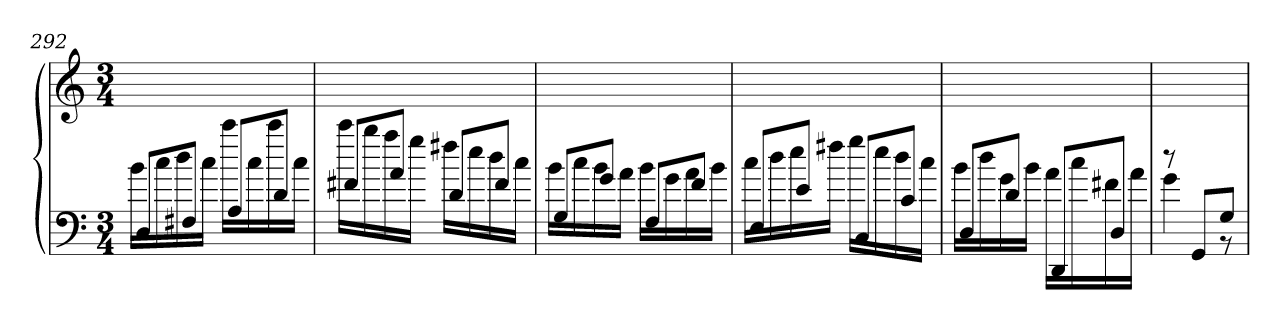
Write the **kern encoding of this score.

**kern	**kern
*part1	*part1
*staff2	*staff1
*clefF4	*clefG2
*k[]	*k[]
*M3/4	*M3/4
=292	=292
*^	*
8DL	16bLL	2ryy
.	16cc	.
8F#XJ	16dd	.
.	16ccJJ	.
8AL	16cccLL	.
.	16cc	.
8dJ	16ccc	.
.	16ccJJ	.
=293	=293	=293
8f#XL	16cccLL	2ryy
.	16bb	.
8aJ	16aa	.
.	16ggJJ	.
8dL	16ff#XLL	.
.	16ee	.
8f#J	16dd	.
.	16ccJJ	.
=294	=294	=294
8GL	16bLL	2ryy
.	16cc	.
8gJ	16b	.
.	16aJJ	.
8FL	16bLL	.
.	16g	.
8fJ	16a	.
.	16bJJ	.
=295	=295	=295
8EL	16ccLL	2ryy
.	16dd	.
8eJ	16ee	.
.	16ff#XJJ	.
8CL	16ggLL	.
.	16ee	.
8cJ	16dd	.
.	16ccJJ	.
=296	=296	=296
8DL	16bLL	2ryy
.	16dd	.
8dJ	16g	.
.	16bJJ	.
8DDL	16aLL	.
.	16cc	.
8DJ	16f#X	.
.	16aJJ	.
=297	=297	=297
8r	4g	4.ryy
8GGL	.	.
8GJ	8r	.
*v	*v	*
=	=
*-	*-
